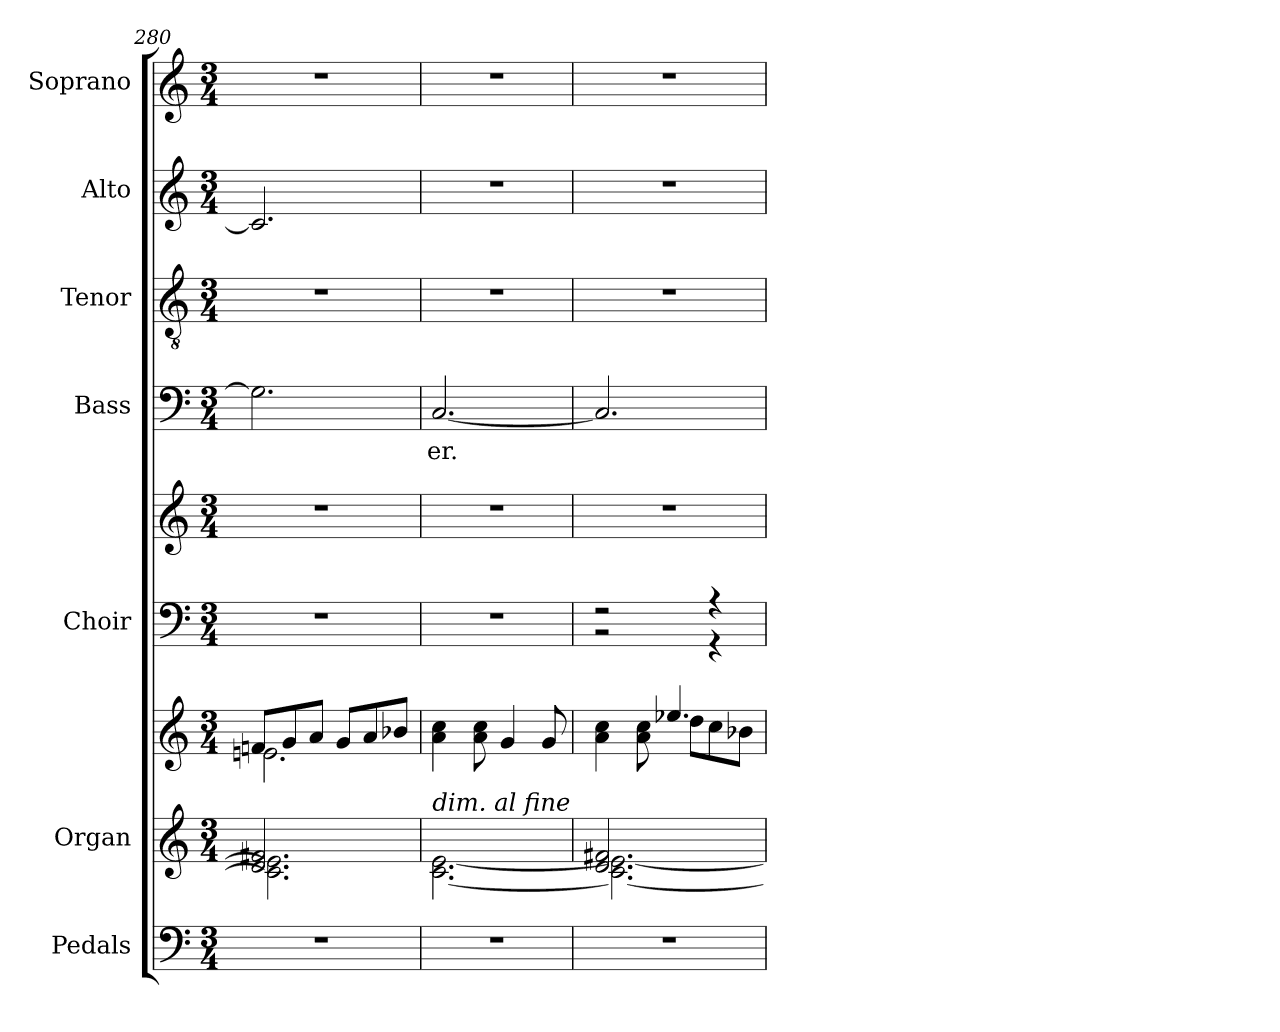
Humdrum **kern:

**kern	**kern	**kern	**kern	**kern	**kern	**text	**kern	**kern	**kern
*part7	*part6	*part6	*part5	*part5	*part4	*part4	*part3	*part2	*part1
*staff9	*staff8	*staff7	*staff6	*staff5	*staff4	*staff4	*staff3	*staff2	*staff1
*I"Pedals	*I"Organ	*	*I"Choir	*	*I"Bass	*	*I"Tenor	*I"Alto	*I"Soprano
*I'Ped.	*I'Org.	*	*I'Choir	*	*I'B.	*	*I'T.	*I'A.	*I'S.
*clefF4	*clefG2	*clefG2	*clefF4	*clefG2	*clefF4	*	*clefGv2	*clefG2	*clefG2
*	*	*	*	*	*	*	*ITrd7c12	*	*
*k[]	*k[]	*k[]	*k[]	*k[]	*k[]	*	*k[]	*k[]	*k[]
*C:	*C:	*C:	*C:	*C:	*C:	*	*C:	*C:	*C:
*M3/4	*M3/4	*M3/4	*M3/4	*M3/4	*M3/4	*	*M3/4	*M3/4	*M3/4
=280	=280	=280	=280	=280	=280	=280	=280	=280	=280
!LO:N:vis=1	!	!	!LO:N:vis=1	!LO:N:vis=1	!	!	!LO:N:vis=1	!	!LO:N:vis=1
*	*^	*^	*	*	*	*	*	*	*
2.r	2.di/ 2.f#Xi	2.ci\] 2.ei]	8fni/L	2.eni\	2.r	2.r	2.Gi\]	.	2.r	2.ci/]	2.r
.	.	.	8gi/	.	.	.	.	.	.	.	.
.	.	.	8ai/J	.	.	.	.	.	.	.	.
.	.	.	8gi/L	.	.	.	.	.	.	.	.
.	.	.	8ai/	.	.	.	.	.	.	.	.
.	.	.	8b-Xi/J	.	.	.	.	.	.	.	.
*	*	*	*v	*v	*	*	*	*	*	*	*
=281	=281	=281	=281	=281	=281	=281	=281	=281	=281	=281
!LO:N:vis=1	!	!	!	!LO:N:vis=1	!LO:N:vis=1	!	!	!	!	!
!	!LO:TX:a:i:t=dim. al fine	!	!	!	!	!	!	!	!	!
!	!	!	!	!	!	!	!LO:LY:b:color=#000000	!LO:N:vis=1	!LO:N:vis=1	!LO:N:vis=1
2.r	2.ryy	[<2.ci\ [<2.ei	4ai\ 4cci	2.r	2.r	[<2.Ci/	-er.	2.r	2.r	2.r
.	.	.	8ai\ 8cci	.	.	.	.	.	.	.
.	.	.	4gi/	.	.	.	.	.	.	.
.	.	.	8gi/	.	.	.	.	.	.	.
=282	=282	=282	=282	=282	=282	=282	=282	=282	=282	=282
!LO:N:vis=1	!	!	!	!	!LO:N:vis=1	!	!	!LO:N:vis=1	!LO:N:vis=1	!LO:N:vis=1
*	*	*	*^	*^	*	*	*	*	*	*
2.r	2.di/ 2.f#Xi	2.ci\_< 2.ei_<	4ai\ 4cci	4.ryy	2r	2r	2.r	2.Ci/]	.	2.r	2.r	2.r
.	.	.	8ai\ 8cci	.	.	.	.	.	.	.	.	.
.	.	.	4.ee-Xi/	8ddi\L	.	.	.	.	.	.	.	.
.	.	.	.	8cci\	4r	4r	.	.	.	.	.	.
.	.	.	.	8b-Xi\J	.	.	.	.	.	.	.	.
*	*v	*v	*	*	*v	*v	*	*	*	*	*	*
*	*	*v	*v	*	*	*	*	*	*	*
=	=	=	=	=	=	=	=	=	=
*-	*-	*-	*-	*-	*-	*-	*-	*-	*-
